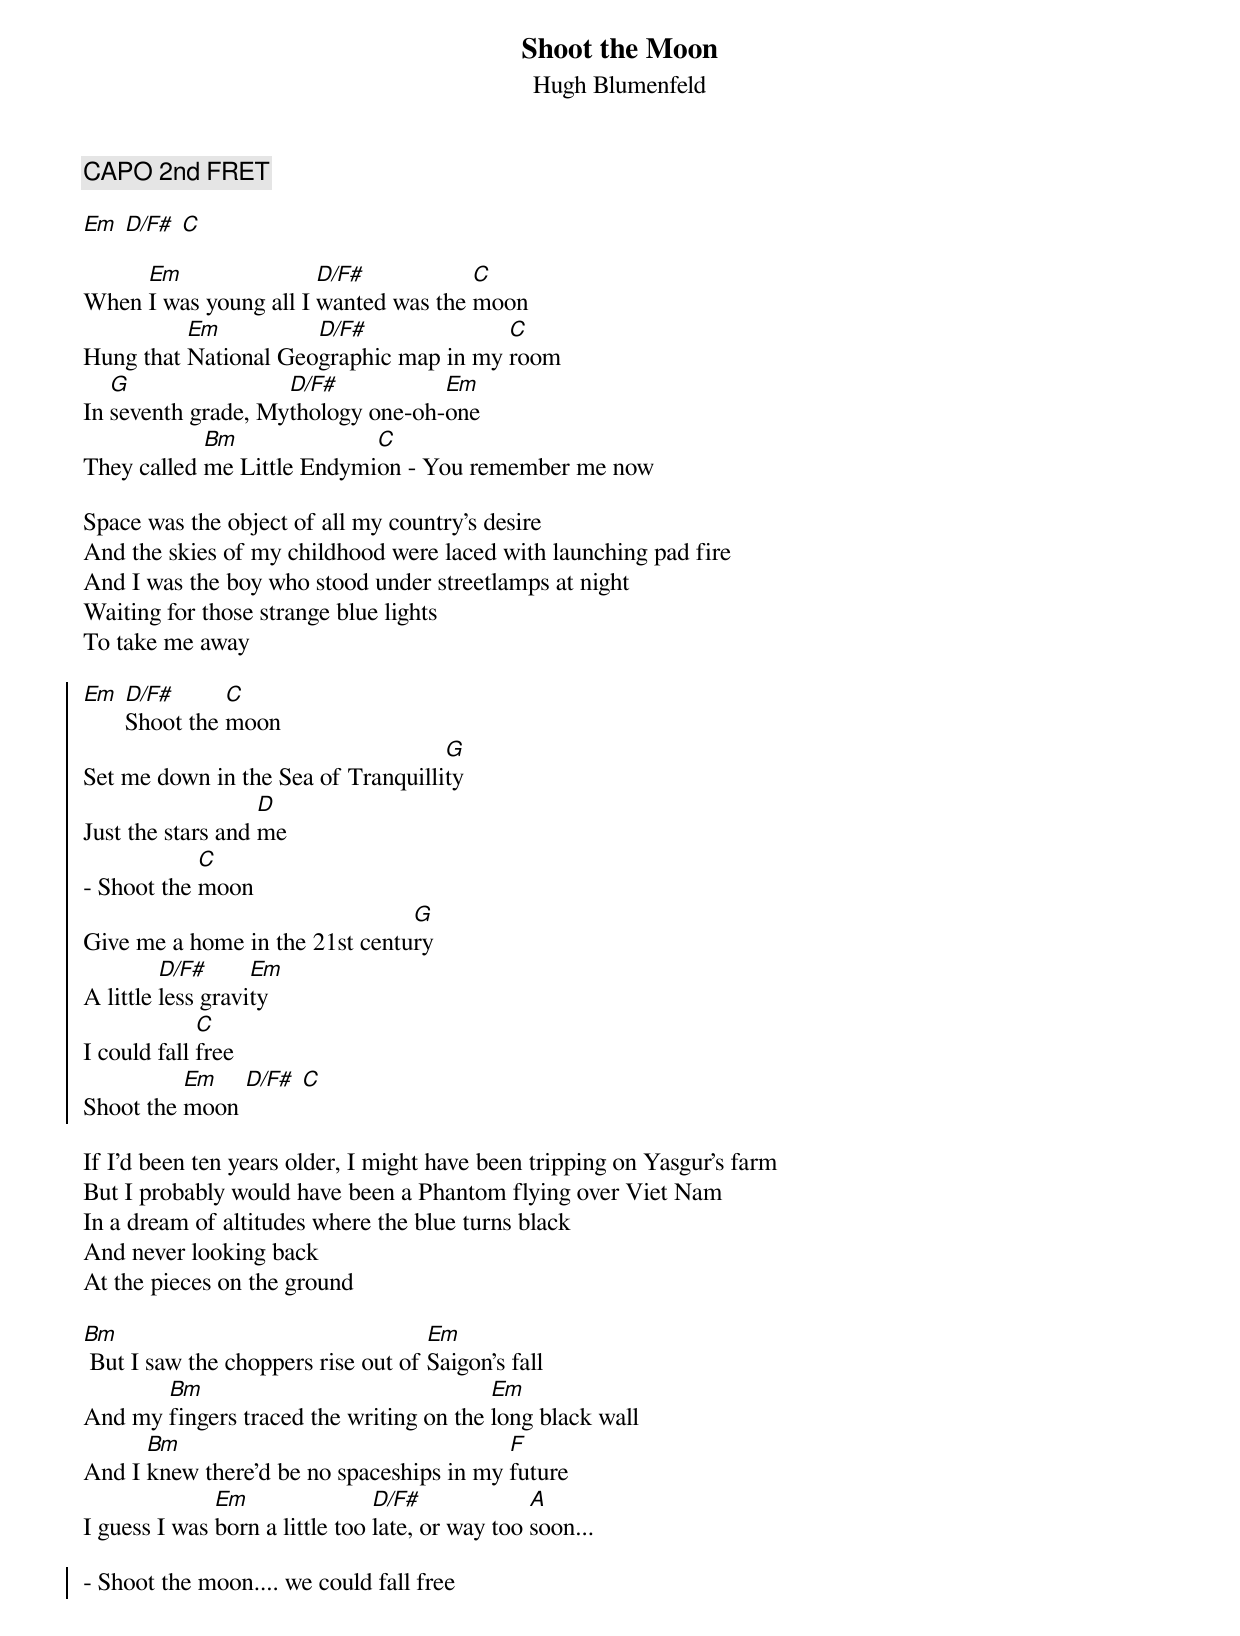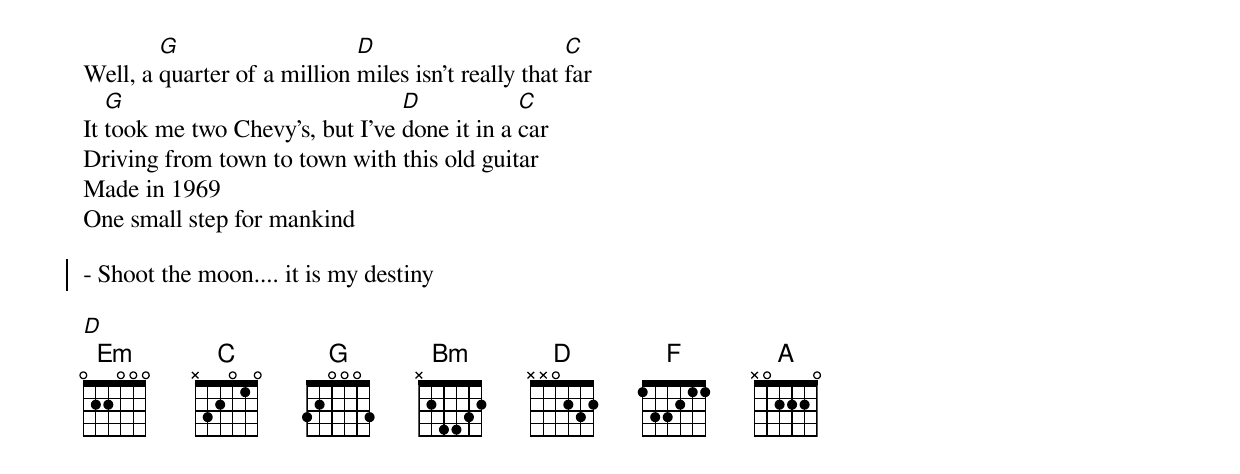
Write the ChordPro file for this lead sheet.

{t: Shoot the Moon}
{st: Hugh Blumenfeld}

{c: CAPO 2nd FRET}

[Em] [D/F#] [C]

When [Em]I was young all I [D/F#]wanted was the [C]moon
Hung that [Em]National Geo[D/F#]graphic map in my [C]room
In [G]seventh grade, My[D/F#]thology one-oh-[Em]one
They called [Bm]me Little Endymi[C]on - You remember me now

Space was the object of all my country's desire
And the skies of my childhood were laced with launching pad fire
And I was the boy who stood under streetlamps at night
Waiting for those strange blue lights
To take me away

{soc}
[Em] [D/F#]Shoot the [C]moon
Set me down in the Sea of Tranquilli[G]ty
Just the stars and [D]me
- Shoot the [C]moon
Give me a home in the 21st centu[G]ry
A little [D/F#]less gravi[Em]ty
I could fall [C]free
Shoot the [Em]moon [D/F#] [C]
{eoc}

If I'd been ten years older, I might have been tripping on Yasgur's farm
But I probably would have been a Phantom flying over Viet Nam
In a dream of altitudes where the blue turns black
And never looking back
At the pieces on the ground

[Bm] But I saw the choppers rise out of [Em]Saigon's fall
And my [Bm]fingers traced the writing on the [Em]long black wall
And I [Bm]knew there'd be no spaceships in my [F]future
I guess I was [Em]born a little too [D/F#]late, or way too [A]soon...

{soc}
- Shoot the moon.... we could fall free
{eoc}

Well, a [G]quarter of a million [D]miles isn't really that [C]far
It [G]took me two Chevy's, but I've [D]done it in a [C]car
Driving from town to town with this old guitar
Made in 1969
One small step for mankind

{soc}
- Shoot the moon.... it is my destiny
{eoc}

[D]
